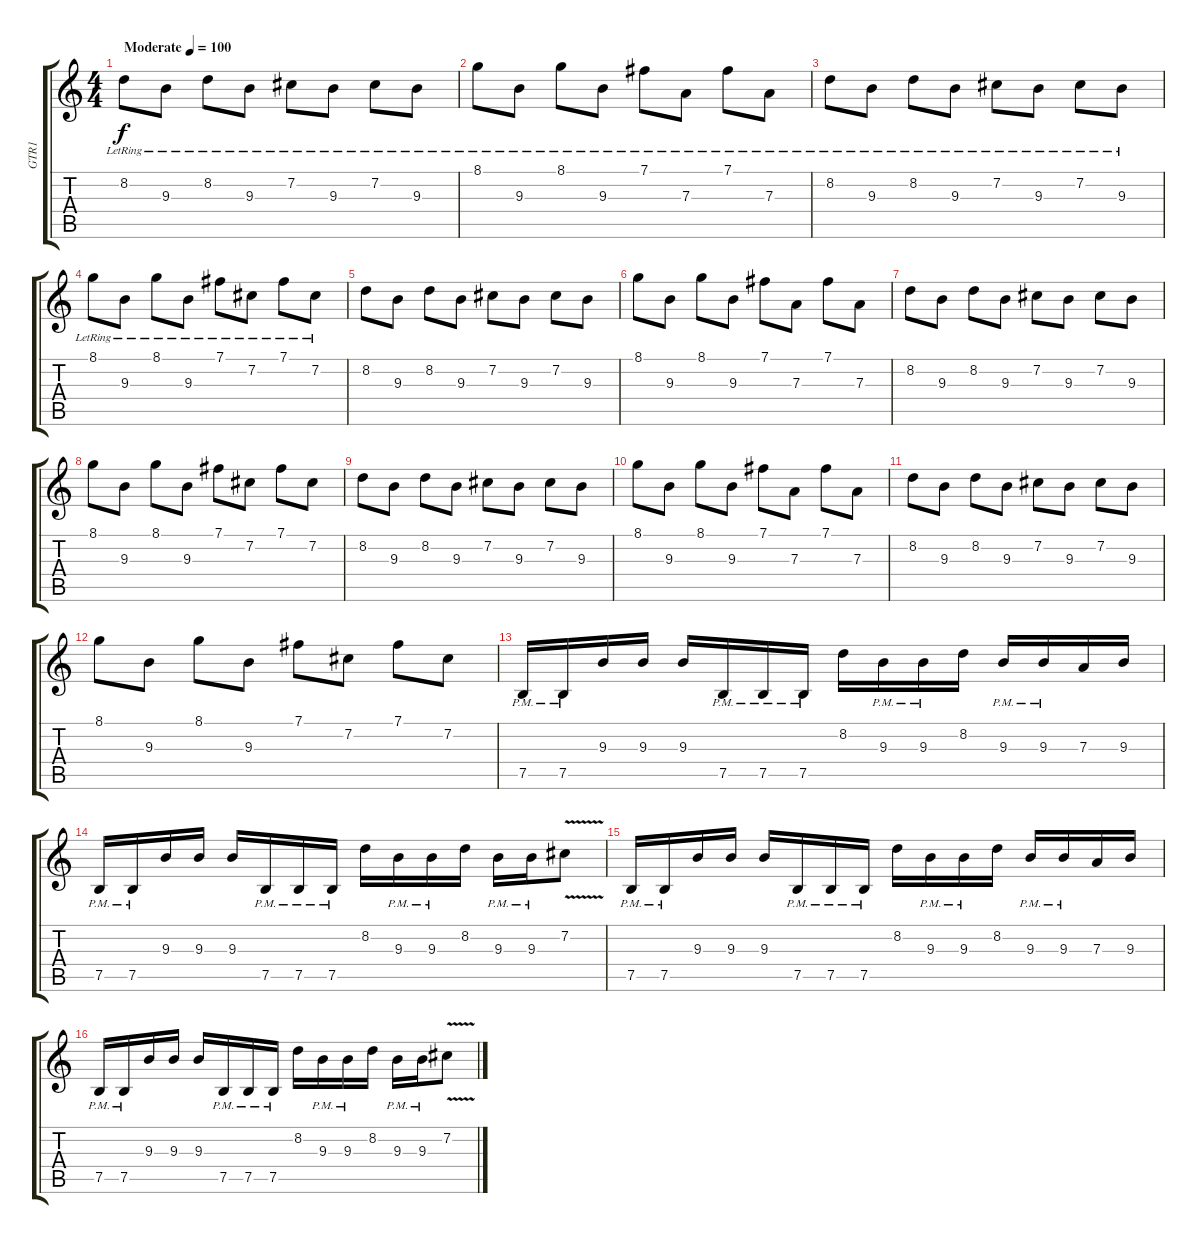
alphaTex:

\track ("GTR1" "GTR1") {instrument electricguitarclean}
\staff {score tabs}
\tuning (B3 Gb3 D3 A2 E2 B1) {hide}
\ts (4 4)
\tempo (100 "Moderate")
\clef g2
\ks c
8.2{lr}.8{dy f instrument electricguitarclean} 9.3{lr}.8 8.2{lr}.8 9.3{lr}.8 7.2{lr}.8 9.3{lr}.8 7.2{lr}.8 9.3{lr}.8 |
8.1{lr}.8 9.3{lr}.8 8.1{lr}.8 9.3{lr}.8 7.1{lr}.8 7.3{lr}.8 7.1{lr}.8 7.3{lr}.8 |
8.2{lr}.8 9.3{lr}.8 8.2{lr}.8 9.3{lr}.8 7.2{lr}.8 9.3{lr}.8 7.2{lr}.8 9.3{lr}.8 |
8.1{lr}.8 9.3{lr}.8 8.1{lr}.8 9.3{lr}.8 7.1{lr}.8 7.2{lr}.8 7.1{lr}.8 7.2{lr}.8 |
8.2.8{volume 10 instrument distortionguitar} 9.3.8 8.2.8 9.3.8 7.2.8 9.3.8 7.2.8 9.3.8 |
8.1.8 9.3.8 8.1.8 9.3.8 7.1.8 7.3.8 7.1.8 7.3.8 |
8.2.8 9.3.8 8.2.8 9.3.8 7.2.8 9.3.8 7.2.8 9.3.8 |
8.1.8 9.3.8 8.1.8 9.3.8 7.1.8 7.2.8 7.1.8 7.2.8 |
8.2.8 9.3.8 8.2.8 9.3.8 7.2.8 9.3.8 7.2.8 9.3.8 |
8.1.8 9.3.8 8.1.8 9.3.8 7.1.8 7.3.8 7.1.8 7.3.8 |
8.2.8 9.3.8 8.2.8 9.3.8 7.2.8 9.3.8 7.2.8 9.3.8 |
8.1.8 9.3.8 8.1.8 9.3.8 7.1.8 7.2.8 7.1.8 7.2.8 |
7.5{pm}.16 7.5{pm}.16 9.3.16 9.3.16 9.3.16 7.5{pm}.16 7.5{pm}.16 7.5{pm}.16 8.2.16 9.3{pm}.16 9.3{pm}.16 8.2.16 9.3{pm}.16 9.3{pm}.16 7.3.16 9.3.16 |
7.5{pm}.16 7.5{pm}.16 9.3.16 9.3.16 9.3.16 7.5{pm}.16 7.5{pm}.16 7.5{pm}.16 8.2.16 9.3{pm}.16 9.3{pm}.16 8.2.16 9.3{pm}.16 9.3{pm}.16 7.2{v}.8 |
7.5{pm}.16 7.5{pm}.16 9.3.16 9.3.16 9.3.16 7.5{pm}.16 7.5{pm}.16 7.5{pm}.16 8.2.16 9.3{pm}.16 9.3{pm}.16 8.2.16 9.3{pm}.16 9.3{pm}.16 7.3.16 9.3.16 |
7.5{pm}.16 7.5{pm}.16 9.3.16 9.3.16 9.3.16 7.5{pm}.16 7.5{pm}.16 7.5{pm}.16 8.2.16 9.3{pm}.16 9.3{pm}.16 8.2.16 9.3{pm}.16 9.3{pm}.16 7.2{v}.8
